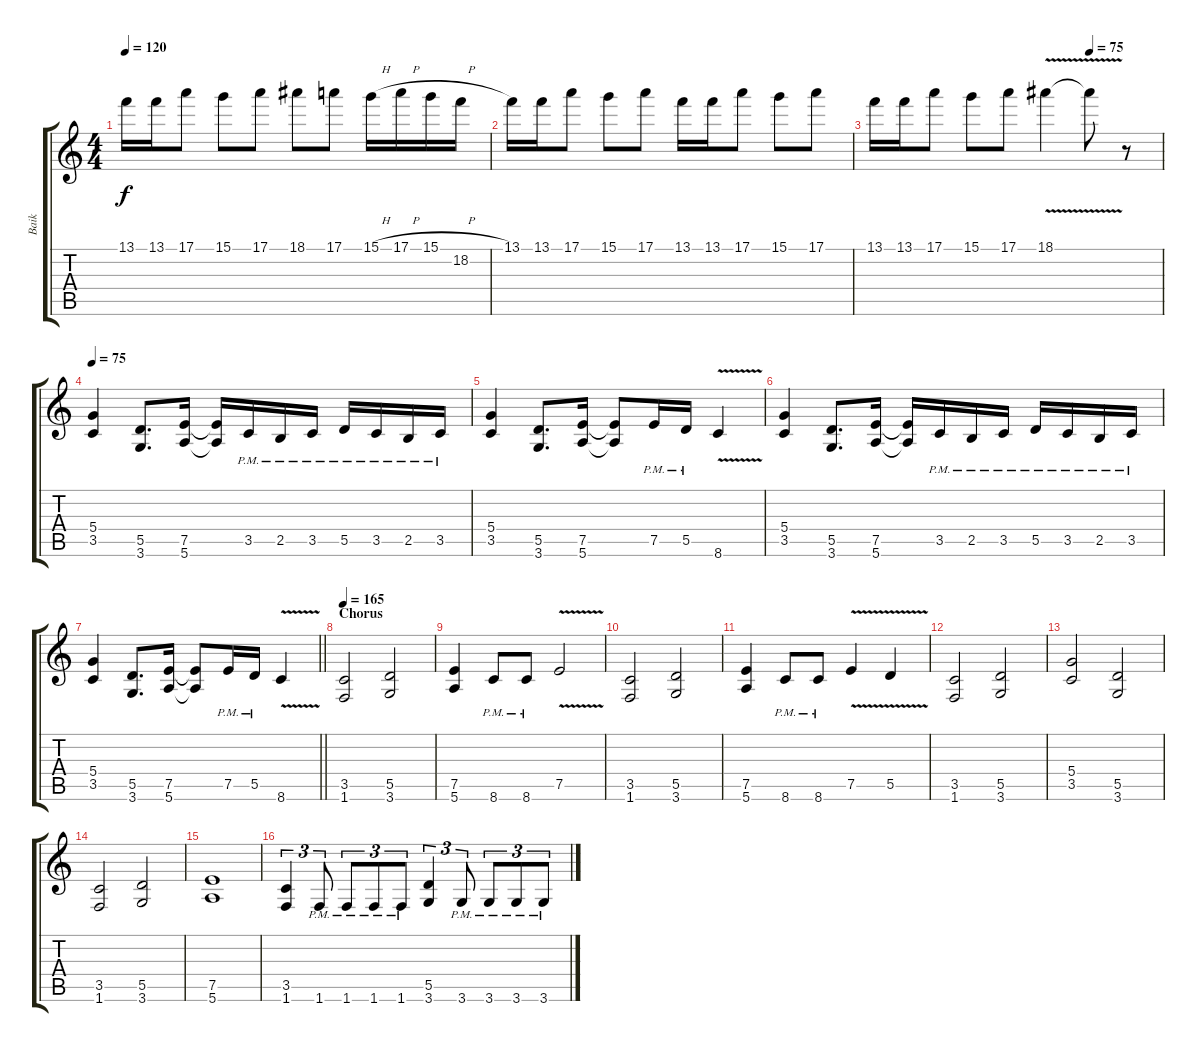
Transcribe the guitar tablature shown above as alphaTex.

\track ("Baik" "Baik") {instrument distortionguitar}
\staff {score tabs}
\tuning (E4 B3 G3 D3 A2 E2) {hide}
\ts (4 4)
\tempo 120
\clef g2
\ks aminor
13.1.16{dy f} 13.1.16 17.1.8 15.1.8 17.1.8 18.1.8 17.1.8 15.1{h}.16 17.1{h}.16 15.1{h}.16 18.2.16 |
13.1.16 13.1.16 17.1.8 15.1.8 17.1.8 13.1.16 13.1.16 17.1.8 15.1.8 17.1.8 |
\tempo (75 0.75)
13.1.16 13.1.16 17.1.8 15.1.8 17.1.8 18.1{v}.4 18.1{t}.8 r.8 |
\tempo 75
(5.4 3.5).4 (5.5 3.6).8{d} (7.5 5.6).16 (7.5{t} 5.6{t}).16 3.5{pm}.16 2.5{pm}.16 3.5{pm}.16 5.5{pm}.16 3.5{pm}.16 2.5{pm}.16 3.5{pm}.16 |
(5.4 3.5).4 (5.5 3.6).8{d} (7.5 5.6).16 (7.5{t} 5.6{t}).8 7.5{pm}.16 5.5{pm}.16 8.6{v}.4 |
(5.4 3.5).4 (5.5 3.6).8{d} (7.5 5.6).16 (7.5{t} 5.6{t}).16 3.5{pm}.16 2.5{pm}.16 3.5{pm}.16 5.5{pm}.16 3.5{pm}.16 2.5{pm}.16 3.5{pm}.16 |
\barLineRight lightlight
(5.4 3.5).4 (5.5 3.6).8{d} (7.5 5.6).16 (7.5{t} 5.6{t}).8 7.5{pm}.16 5.5{pm}.16 8.6{v}.4 |
\section ("" "Chorus")
\tempo 165
(3.5 1.6).2 (5.5 3.6).2 |
(7.5 5.6).4 8.6{pm}.8 8.6{pm}.8 7.5{v}.2 |
(3.5 1.6).2 (5.5 3.6).2 |
(7.5 5.6).4 8.6{pm}.8 8.6{pm}.8 7.5{v}.4 5.5{v}.4 |
(3.5 1.6).2 (5.5 3.6).2 |
(5.4 3.5).2 (5.5 3.6).2 |
(3.5 1.6).2 (5.5 3.6).2 |
(7.5 5.6).1 |
(3.5 1.6).4{tu (3 2)} 1.6{pm}.8{tu (3 2)} 1.6{pm}.8{tu (3 2)} 1.6{pm}.8{tu (3 2)} 1.6{pm}.8{tu (3 2)} (5.5 3.6).4{tu (3 2)} 3.6{pm}.8{tu (3 2)} 3.6{pm}.8{tu (3 2)} 3.6{pm}.8{tu (3 2)} 3.6{pm}.8{tu (3 2)}
